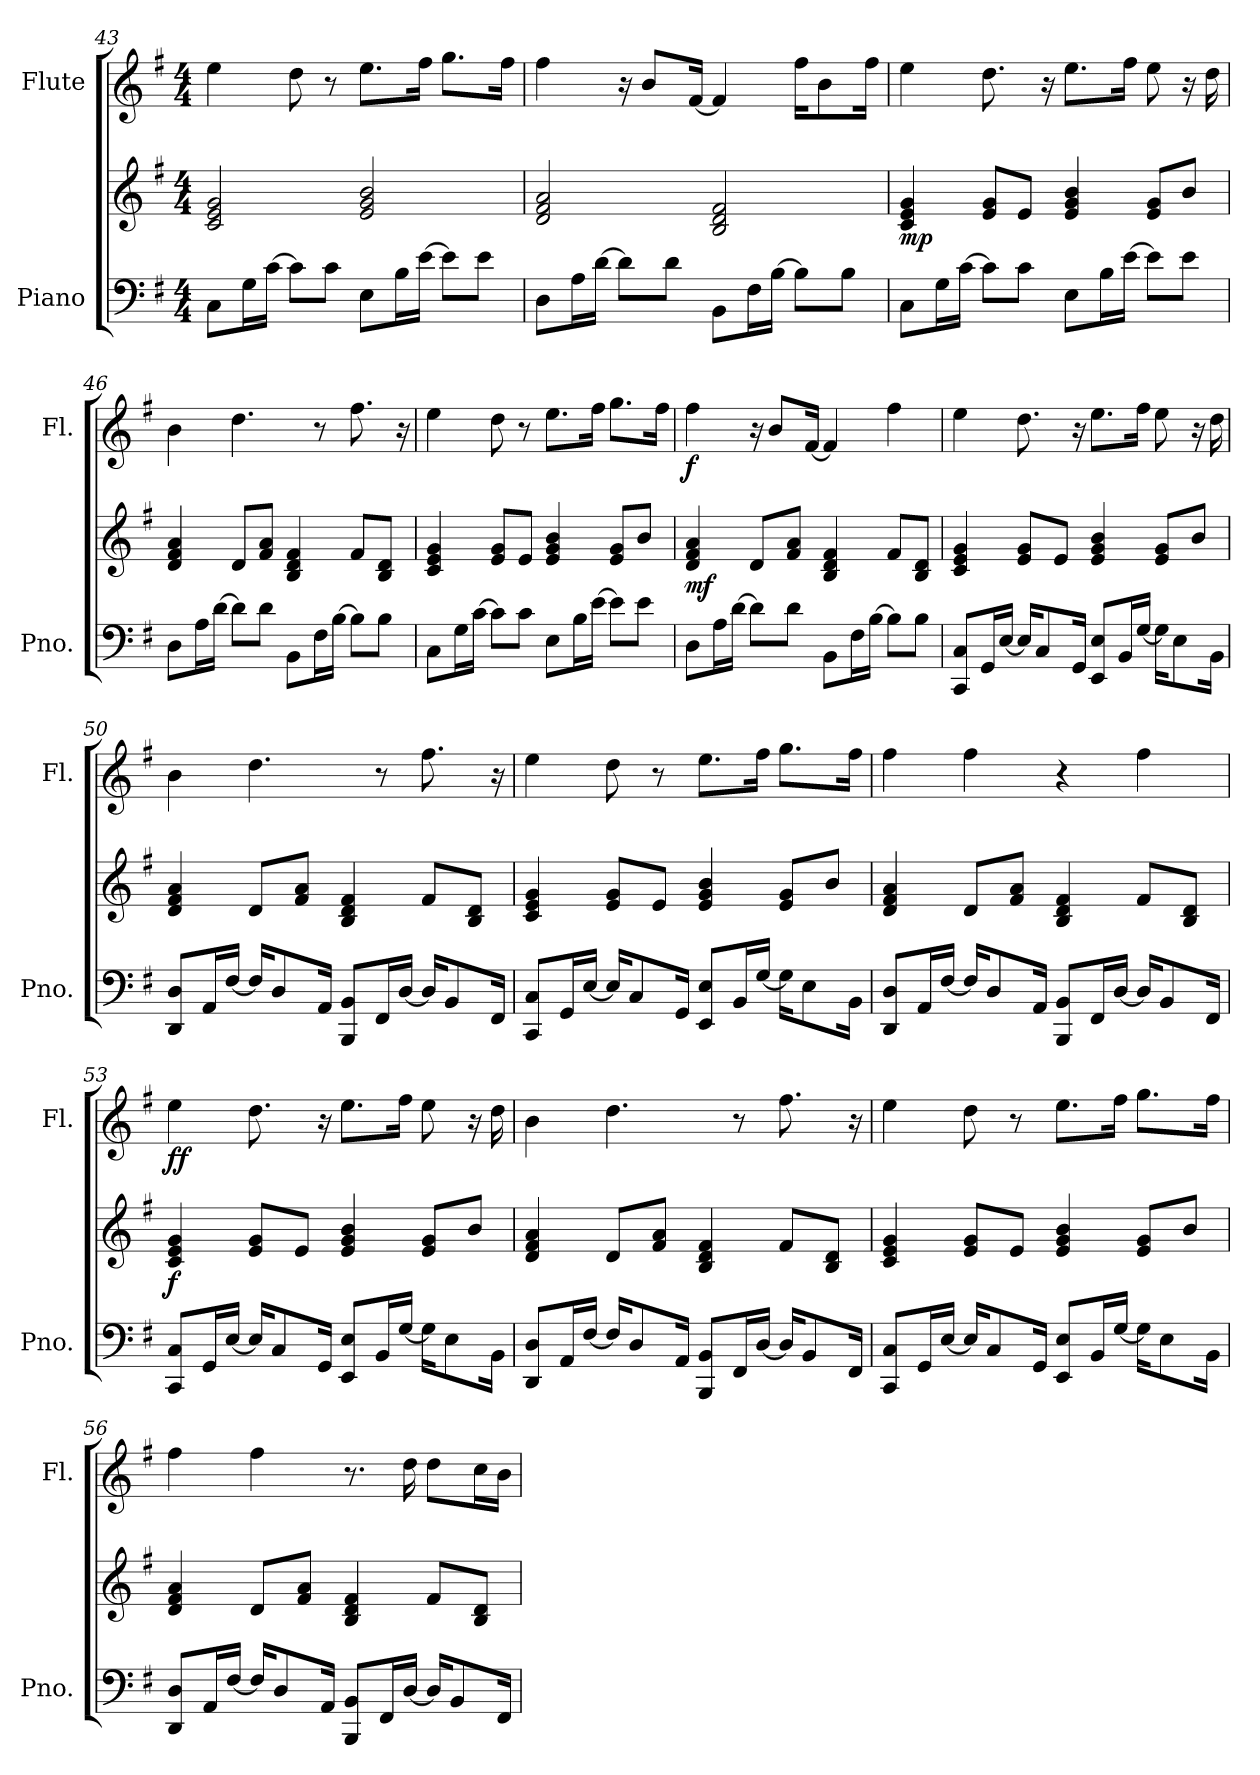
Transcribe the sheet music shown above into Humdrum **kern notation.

**kern	**kern	**dynam	**kern	**dynam
*part2	*part2	*part2	*part1	*part1
*staff3	*staff2	*staff2/3	*staff1	*staff1
*I"Piano	*	*	*I"Flute	*
*I'Pno.	*	*	*I'Fl.	*
*clefF4	*clefG2	*	*clefG2	*
*k[f#]	*k[f#]	*	*k[f#]	*
*M4/4	*M4/4	*	*M4/4	*
=43	=43	=43	=43	=43
8C\L	2c/ 2e/ 2g/	.	4ee\	.
16G\L	.	.	.	.
[16c\JJ	.	.	.	.
8c\L]	.	.	8dd\	.
8c\J	.	.	8r	.
8E\L	2e/ 2g/ 2b/	.	8.ee\L	.
16B\L	.	.	.	.
[16e\JJ	.	.	16ff#\Jk	.
8e\L]	.	.	8.gg\L	.
8e\J	.	.	.	.
.	.	.	16ff#\Jk	.
=44	=44	=44	=44	=44
8D\L	2d/ 2f#/ 2a/	.	4ff#\	.
16A\L	.	.	.	.
[16d\JJ	.	.	.	.
8d\L]	.	.	16r	.
.	.	.	8b/L	.
8d\J	.	.	.	.
.	.	.	[16f#/Jk	.
8BB\L	2B/ 2d/ 2f#/	.	4f#/]	.
16F#\L	.	.	.	.
[16B\JJ	.	.	.	.
8B\L]	.	.	16ff#\KL	.
.	.	.	8b\	.
8B\J	.	.	.	.
.	.	.	16ff#\Jk	.
!!LO:LB:g=z
=45	=45	=45	=45	=45
!	!	!LO:DY:b	!	!
8C\L	4c/ 4e/ 4g/	mp	4ee\	.
16G\L	.	.	.	.
[16c\JJ	.	.	.	.
8c\L]	8e/ 8g/L	.	8.dd\	.
8c\J	8e/J	.	.	.
.	.	.	16r	.
8E\L	4e/ 4g/ 4b/	.	8.ee\L	.
16B\L	.	.	.	.
[16e\JJ	.	.	16ff#\Jk	.
8e\L]	8e/ 8g/L	.	8ee\	.
8e\J	8b/J	.	16r	.
.	.	.	16dd\	.
=46	=46	=46	=46	=46
8D\L	4d/ 4f#/ 4a/	.	4b\	.
16A\L	.	.	.	.
[16d\JJ	.	.	.	.
8d\L]	8d/L	.	4.dd\	.
8d\J	8f#/ 8a/J	.	.	.
8BB\L	4B/ 4d/ 4f#/	.	.	.
16F#\L	.	.	8r	.
[16B\JJ	.	.	.	.
8B\L]	8f#/L	.	8.ff#\	.
8B\J	8B/ 8d/J	.	.	.
.	.	.	16r	.
=47	=47	=47	=47	=47
8C\L	4c/ 4e/ 4g/	.	4ee\	.
16G\L	.	.	.	.
[16c\JJ	.	.	.	.
8c\L]	8e/ 8g/L	.	8dd\	.
8c\J	8e/J	.	8r	.
8E\L	4e/ 4g/ 4b/	.	8.ee\L	.
16B\L	.	.	.	.
[16e\JJ	.	.	16ff#\Jk	.
8e\L]	8e/ 8g/L	.	8.gg\L	.
8e\J	8b/J	.	.	.
.	.	.	16ff#\Jk	.
!!LO:PB:g=z
=48	=48	=48	=48	=48
!	!	!LO:DY:b	!	!LO:DY:b
8D\L	4d/ 4f#/ 4a/	mf	4ff#\	f
16A\L	.	.	.	.
[16d\JJ	.	.	.	.
8d\L]	8d/L	.	16r	.
.	.	.	8b/L	.
8d\J	8f#/ 8a/J	.	.	.
.	.	.	[16f#/Jk	.
8BB\L	4B/ 4d/ 4f#/	.	4f#/]	.
16F#\L	.	.	.	.
[16B\JJ	.	.	.	.
8B\L]	8f#/L	.	4ff#\	.
8B\J	8B/ 8d/J	.	.	.
=49	=49	=49	=49	=49
8CC/ 8C/L	4c/ 4e/ 4g/	.	4ee\	.
16GG/L	.	.	.	.
[16E/JJ	.	.	.	.
16E/KL]	8e/ 8g/L	.	8.dd\	.
8C/	.	.	.	.
.	8e/J	.	.	.
16GG/Jk	.	.	16r	.
8EE/ 8E/L	4e/ 4g/ 4b/	.	8.ee\L	.
16BB/L	.	.	.	.
[16G/JJ	.	.	16ff#\Jk	.
16G\KL]	8e/ 8g/L	.	8ee\	.
8E\	.	.	.	.
.	8b/J	.	16r	.
16BB\Jk	.	.	16dd\	.
=50	=50	=50	=50	=50
8DD/ 8D/L	4d/ 4f#/ 4a/	.	4b\	.
16AA/L	.	.	.	.
[16F#/JJ	.	.	.	.
16F#/KL]	8d/L	.	4.dd\	.
8D/	.	.	.	.
.	8f#/ 8a/J	.	.	.
16AA/Jk	.	.	.	.
8BBB/ 8BB/L	4B/ 4d/ 4f#/	.	.	.
16FF#/L	.	.	8r	.
[16D/JJ	.	.	.	.
16D/KL]	8f#/L	.	8.ff#\	.
8BB/	.	.	.	.
.	8B/ 8d/J	.	.	.
16FF#/Jk	.	.	16r	.
!!LO:LB:g=z
=51	=51	=51	=51	=51
8CC/ 8C/L	4c/ 4e/ 4g/	.	4ee\	.
16GG/L	.	.	.	.
[16E/JJ	.	.	.	.
16E/KL]	8e/ 8g/L	.	8dd\	.
8C/	.	.	.	.
.	8e/J	.	8r	.
16GG/Jk	.	.	.	.
8EE/ 8E/L	4e/ 4g/ 4b/	.	8.ee\L	.
16BB/L	.	.	.	.
[16G/JJ	.	.	16ff#\Jk	.
16G\KL]	8e/ 8g/L	.	8.gg\L	.
8E\	.	.	.	.
.	8b/J	.	.	.
16BB\Jk	.	.	16ff#\Jk	.
=52	=52	=52	=52	=52
8DD/ 8D/L	4d/ 4f#/ 4a/	.	4ff#\	.
16AA/L	.	.	.	.
[16F#/JJ	.	.	.	.
16F#/KL]	8d/L	.	4ff#\	.
8D/	.	.	.	.
.	8f#/ 8a/J	.	.	.
16AA/Jk	.	.	.	.
8BBB/ 8BB/L	4B/ 4d/ 4f#/	.	4r	.
16FF#/L	.	.	.	.
[16D/JJ	.	.	.	.
16D/KL]	8f#/L	.	4ff#\	.
8BB/	.	.	.	.
.	8B/ 8d/J	.	.	.
16FF#/Jk	.	.	.	.
=53	=53	=53	=53	=53
!	!	!LO:DY:b	!	!LO:DY:b
8CC/ 8C/L	4c/ 4e/ 4g/	f	4ee\	ff
16GG/L	.	.	.	.
[16E/JJ	.	.	.	.
16E/KL]	8e/ 8g/L	.	8.dd\	.
8C/	.	.	.	.
.	8e/J	.	.	.
16GG/Jk	.	.	16r	.
8EE/ 8E/L	4e/ 4g/ 4b/	.	8.ee\L	.
16BB/L	.	.	.	.
[16G/JJ	.	.	16ff#\Jk	.
16G\KL]	8e/ 8g/L	.	8ee\	.
8E\	.	.	.	.
.	8b/J	.	16r	.
16BB\Jk	.	.	16dd\	.
!!LO:LB:g=z
=54	=54	=54	=54	=54
8DD/ 8D/L	4d/ 4f#/ 4a/	.	4b\	.
16AA/L	.	.	.	.
[16F#/JJ	.	.	.	.
16F#/KL]	8d/L	.	4.dd\	.
8D/	.	.	.	.
.	8f#/ 8a/J	.	.	.
16AA/Jk	.	.	.	.
8BBB/ 8BB/L	4B/ 4d/ 4f#/	.	.	.
16FF#/L	.	.	8r	.
[16D/JJ	.	.	.	.
16D/KL]	8f#/L	.	8.ff#\	.
8BB/	.	.	.	.
.	8B/ 8d/J	.	.	.
16FF#/Jk	.	.	16r	.
=55	=55	=55	=55	=55
8CC/ 8C/L	4c/ 4e/ 4g/	.	4ee\	.
16GG/L	.	.	.	.
[16E/JJ	.	.	.	.
16E/KL]	8e/ 8g/L	.	8dd\	.
8C/	.	.	.	.
.	8e/J	.	8r	.
16GG/Jk	.	.	.	.
8EE/ 8E/L	4e/ 4g/ 4b/	.	8.ee\L	.
16BB/L	.	.	.	.
[16G/JJ	.	.	16ff#\Jk	.
16G\KL]	8e/ 8g/L	.	8.gg\L	.
8E\	.	.	.	.
.	8b/J	.	.	.
16BB\Jk	.	.	16ff#\Jk	.
=56	=56	=56	=56	=56
8DD/ 8D/L	4d/ 4f#/ 4a/	.	4ff#\	.
16AA/L	.	.	.	.
[16F#/JJ	.	.	.	.
16F#/KL]	8d/L	.	4ff#\	.
8D/	.	.	.	.
.	8f#/ 8a/J	.	.	.
16AA/Jk	.	.	.	.
8BBB/ 8BB/L	4B/ 4d/ 4f#/	.	8.r	.
16FF#/L	.	.	.	.
[16D/JJ	.	.	16dd\	.
16D/KL]	8f#/L	.	8dd\L	.
8BB/	.	.	.	.
.	8B/ 8d/J	.	16cc\L	.
16FF#/Jk	.	.	16b\JJ	.
=	=	=	=	=
*-	*-	*-	*-	*-
